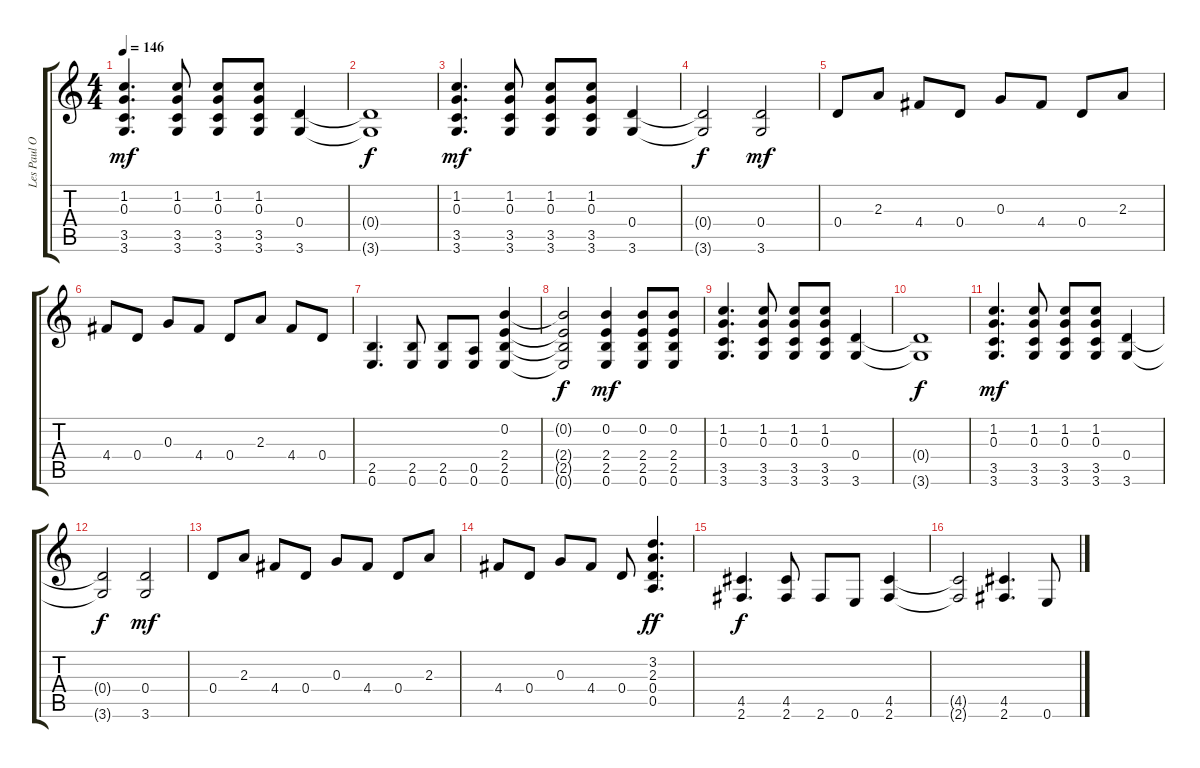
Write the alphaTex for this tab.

\track ("Les Paul Overdrive" "Les Paul O") {instrument overdrivenguitar}
\staff {score tabs}
\tuning (E4 B3 G3 D3 A2 E2) {hide}
\ts (4 4)
\tempo 146
\clef g2
\ks c
(1.2 0.3 3.5 3.6).4{d dy mf} (1.2 0.3 3.5 3.6).8 (1.2 0.3 3.5 3.6).8 (1.2 0.3 3.5 3.6).8 (0.4 3.6).4 |
(0.4{t} 3.6{t}).1{dy f} |
(1.2 0.3 3.5 3.6).4{d dy mf} (1.2 0.3 3.5 3.6).8 (1.2 0.3 3.5 3.6).8 (1.2 0.3 3.5 3.6).8 (0.4 3.6).4 |
(0.4{t} 3.6{t}).2{dy f} (0.4 3.6).2{dy mf} |
0.4.8 2.3.8 4.4.8 0.4.8 0.3.8 4.4.8 0.4.8 2.3.8 |
4.4.8 0.4.8 0.3.8 4.4.8 0.4.8 2.3.8 4.4.8 0.4.8 |
(2.5 0.6).4{d} (2.5 0.6).8 (2.5 0.6).8 (0.5 0.6).8 (0.2 2.4 2.5 0.6).4 |
(0.2{t} 2.4{t} 2.5{t} 0.6{t}).2{dy f} (0.2 2.4 2.5 0.6).4{dy mf} (0.2 2.4 2.5 0.6).8 (0.2 2.4 2.5 0.6).8 |
(1.2 0.3 3.5 3.6).4{d} (1.2 0.3 3.5 3.6).8 (1.2 0.3 3.5 3.6).8 (1.2 0.3 3.5 3.6).8 (0.4 3.6).4 |
(0.4{t} 3.6{t}).1{dy f} |
(1.2 0.3 3.5 3.6).4{d dy mf} (1.2 0.3 3.5 3.6).8 (1.2 0.3 3.5 3.6).8 (1.2 0.3 3.5 3.6).8 (0.4 3.6).4 |
(0.4{t} 3.6{t}).2{dy f} (0.4 3.6).2{dy mf} |
0.4.8 2.3.8 4.4.8 0.4.8 0.3.8 4.4.8 0.4.8 2.3.8 |
4.4.8 0.4.8 0.3.8 4.4.8 0.4.8 (3.2 2.3 0.4 0.5).4{d dy ff} |
(4.5 2.6).4{d dy f} (4.5 2.6).8 2.6.8 0.6.8 (4.5 2.6).4 |
(4.5{t} 2.6{t}).2 (4.5 2.6).4{d} 0.6.8
